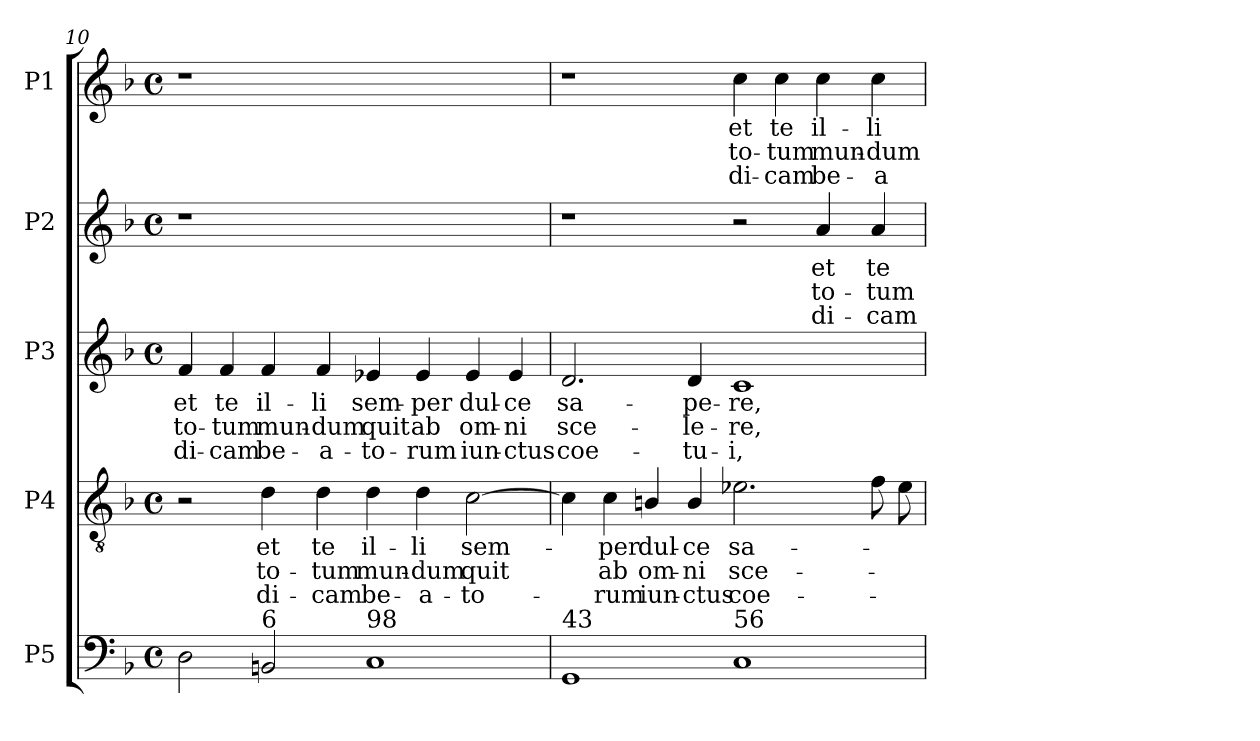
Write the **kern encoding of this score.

**kern	**kern	**text	**text	**text	**kern	**text	**text	**text	**kern	**text	**text	**text	**kern	**text	**text	**text
*part5	*part4	*part4	*part4	*part4	*part3	*part3	*part3	*part3	*part2	*part2	*part2	*part2	*part1	*part1	*part1	*part1
*staff5	*staff4	*staff4	*staff4	*staff4	*staff3	*staff3	*staff3	*staff3	*staff2	*staff2	*staff2	*staff2	*staff1	*staff1	*staff1	*staff1
*I"P5	*I"P4	*	*	*	*I"P3	*	*	*	*I"P2	*	*	*	*I"P1	*	*	*
*clefF4	*clefGv2	*	*	*	*clefG2	*	*	*	*clefG2	*	*	*	*clefG2	*	*	*
*	*ITrd7c12	*	*	*	*	*	*	*	*	*	*	*	*	*	*	*
*k[b-]	*k[b-]	*	*	*	*k[b-]	*	*	*	*k[b-]	*	*	*	*k[b-]	*	*	*
*F:	*F:	*	*	*	*F:	*	*	*	*F:	*	*	*	*F:	*	*	*
*M4/4	*M4/4	*	*	*	*M4/4	*	*	*	*M4/4	*	*	*	*M4/4	*	*	*
*met(c)	*met(c)	*	*	*	*met(c)	*	*	*	*met(c)	*	*	*	*met(c)	*	*	*
=10	=10	=10	=10	=10	=10	=10	=10	=10	=10	=10	=10	=10	=10	=10	=10	=10
!	!	!	!	!	!	!LO:LY:b:color=#000000	!LO:LY:b:color=#000000	!LO:LY:b:color=#000000	!LO:N:vis=1	!	!	!	!LO:N:vis=1	!	!	!
2Di\	2r	.	.	.	4fi/	et	to-	di-	1r	.	.	.	1r	.	.	.
!	!	!	!	!	!	!LO:LY:b:color=#000000	!LO:LY:b:color=#000000	!LO:LY:b:color=#000000	!	!	!	!	!	!	!	!
.	.	.	.	.	4fi/	te	-tum	-cam	.	.	.	.	.	.	.	.
!	!	!LO:LY:b:color=#000000	!LO:LY:b:color=#000000	!LO:LY:b:color=#000000	!	!	!	!	!	!	!	!	!	!	!	!
!LO:TX:a:t=6	!	!	!	!	!	!	!	!	!	!	!	!	!	!	!	!
!	!	!	!	!	!	!LO:LY:b:color=#000000	!LO:LY:b:color=#000000	!LO:LY:b:color=#000000	!	!	!	!	!	!	!	!
2BBni/	4Di\	et	to-	di-	4fi/	il-	mun-	be-	.	.	.	.	.	.	.	.
!	!	!LO:LY:b:color=#000000	!LO:LY:b:color=#000000	!LO:LY:b:color=#000000	!	!	!	!	!	!	!	!	!	!	!	!
!	!	!	!	!	!	!LO:LY:b:color=#000000	!LO:LY:b:color=#000000	!LO:LY:b:color=#000000	!	!	!	!	!	!	!	!
.	4Di\	te	-tum	-cam	4fi/	-li	-dum	-a-	.	.	.	.	.	.	.	.
!	!	!LO:LY:b:color=#000000	!LO:LY:b:color=#000000	!LO:LY:b:color=#000000	!	!	!	!	!	!	!	!	!	!	!	!
!LO:TX:a:t=98	!	!	!	!	!	!	!	!	!	!	!	!	!	!	!	!
!	!	!	!	!	!	!LO:LY:b:color=#000000	!LO:LY:b:color=#000000	!LO:LY:b:color=#000000	!	!	!	!	!	!	!	!
1Ci	4Di\	il-	mun-	be-	4e-Xi/	sem-	quit	-to-	1ryy	.	.	.	1ryy	.	.	.
!	!	!LO:LY:b:color=#000000	!LO:LY:b:color=#000000	!LO:LY:b:color=#000000	!	!	!	!	!	!	!	!	!	!	!	!
!	!	!	!	!	!	!LO:LY:b:color=#000000	!LO:LY:b:color=#000000	!LO:LY:b:color=#000000	!	!	!	!	!	!	!	!
.	4Di\	-li	-dum	-a-	4e-i/	-per	ab	-rum	.	.	.	.	.	.	.	.
!	!	!LO:LY:b:color=#000000	!LO:LY:b:color=#000000	!LO:LY:b:color=#000000	!	!	!	!	!	!	!	!	!	!	!	!
!	!	!	!	!	!	!LO:LY:b:color=#000000	!LO:LY:b:color=#000000	!LO:LY:b:color=#000000	!	!	!	!	!	!	!	!
.	[2Ci\	sem-	quit	-to-	4e-i/	dul-	om-	iun-	.	.	.	.	.	.	.	.
!	!	!	!	!	!	!LO:LY:b:color=#000000	!LO:LY:b:color=#000000	!LO:LY:b:color=#000000	!	!	!	!	!	!	!	!
.	.	.	.	.	4e-i/	-ce	-ni	-ctus	.	.	.	.	.	.	.	.
!!LO:LB:g=z
=11	=11	=11	=11	=11	=11	=11	=11	=11	=11	=11	=11	=11	=11	=11	=11	=11
!LO:TX:a:t=43	!	!	!	!	!	!	!	!	!	!	!	!	!	!	!	!
!	!	!	!	!	!	!LO:LY:b:color=#000000	!LO:LY:b:color=#000000	!LO:LY:b:color=#000000	!	!	!	!	!	!	!	!
1GGi	4Ci\]	.	.	.	2.di/	sa-	sce-	coe-	1r	.	.	.	1r	.	.	.
!	!	!LO:LY:b:color=#000000	!LO:LY:b:color=#000000	!LO:LY:b:color=#000000	!	!	!	!	!	!	!	!	!	!	!	!
.	4Ci\	-per	ab	-rum	.	.	.	.	.	.	.	.	.	.	.	.
!	!	!LO:LY:b:color=#000000	!LO:LY:b:color=#000000	!LO:LY:b:color=#000000	!	!	!	!	!	!	!	!	!	!	!	!
.	4BBni/	dul-	om-	iun-	.	.	.	.	.	.	.	.	.	.	.	.
!	!	!LO:LY:b:color=#000000	!LO:LY:b:color=#000000	!LO:LY:b:color=#000000	!	!	!	!	!	!	!	!	!	!	!	!
!	!	!	!	!	!	!LO:LY:b:color=#000000	!LO:LY:b:color=#000000	!LO:LY:b:color=#000000	!	!	!	!	!	!	!	!
.	4BBi/	-ce	-ni	-ctus	4di/	-pe-	-le-	-tu-	.	.	.	.	.	.	.	.
!	!	!LO:LY:b:color=#000000	!LO:LY:b:color=#000000	!LO:LY:b:color=#000000	!	!	!	!	!	!	!	!	!	!	!	!
!	!	!	!	!	!	!LO:LY:b:color=#000000	!LO:LY:b:color=#000000	!LO:LY:b:color=#000000	!	!	!	!	!	!	!	!
!LO:TX:a:t=56	!	!	!	!	!	!	!	!	!	!	!	!	!	!	!	!
!	!	!	!	!	!	!	!	!	!	!	!	!	!	!LO:LY:b:color=#000000	!LO:LY:b:color=#000000	!LO:LY:b:color=#000000
1Ci	2.E-Xi\	sa-	sce-	coe-	1ci	-re,	-re,	-i,	2r	.	.	.	4cci\	et	to-	di-
!	!	!	!	!	!	!	!	!	!	!	!	!	!	!LO:LY:b:color=#000000	!LO:LY:b:color=#000000	!LO:LY:b:color=#000000
.	.	.	.	.	.	.	.	.	.	.	.	.	4cci\	te	-tum	-cam
!	!	!	!	!	!	!	!	!	!	!LO:LY:b:color=#000000	!LO:LY:b:color=#000000	!LO:LY:b:color=#000000	!	!	!	!
!	!	!	!	!	!	!	!	!	!	!	!	!	!	!LO:LY:b:color=#000000	!LO:LY:b:color=#000000	!LO:LY:b:color=#000000
.	.	.	.	.	.	.	.	.	4ai/	et	to-	di-	4cci\	il-	mun-	be-
!	!	!	!	!	!	!	!	!	!	!LO:LY:b:color=#000000	!LO:LY:b:color=#000000	!LO:LY:b:color=#000000	!	!	!	!
!	!	!	!	!	!	!	!	!	!	!	!	!	!	!LO:LY:b:color=#000000	!LO:LY:b:color=#000000	!LO:LY:b:color=#000000
.	8Fi\	.	.	.	.	.	.	.	4ai/	te	-tum	-cam	4cci\	-li	-dum	-a-
.	8E-i\	.	.	.	.	.	.	.	.	.	.	.	.	.	.	.
=	=	=	=	=	=	=	=	=	=	=	=	=	=	=	=	=
*-	*-	*-	*-	*-	*-	*-	*-	*-	*-	*-	*-	*-	*-	*-	*-	*-
